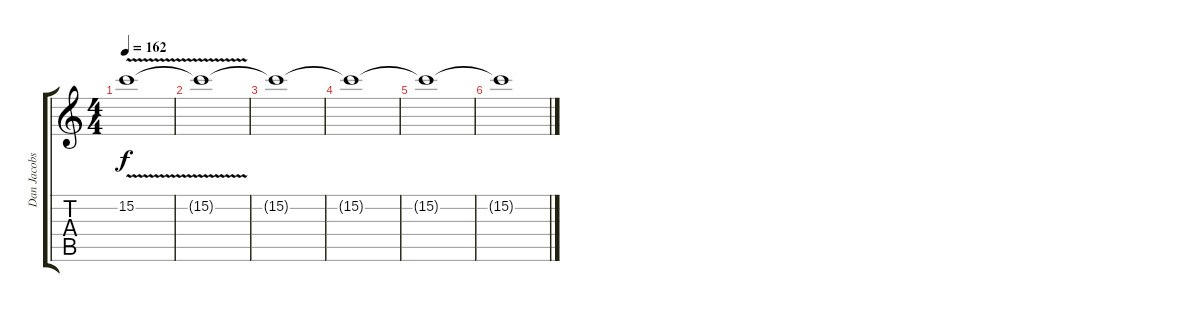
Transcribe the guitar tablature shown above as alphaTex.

\track ("Dan Jacobs" "Dan Jacobs") {instrument distortionguitar}
\staff {score tabs}
\tuning (D4 A3 F3 C3 G2 C2) {hide}
\ts (4 4)
\tempo 162
\clef g2
\ks c
15.2{v}.1{dy f} |
15.2{t}.1 |
15.2{t}.1 |
15.2{t}.1 |
15.2{t}.1 |
15.2{t}.1
